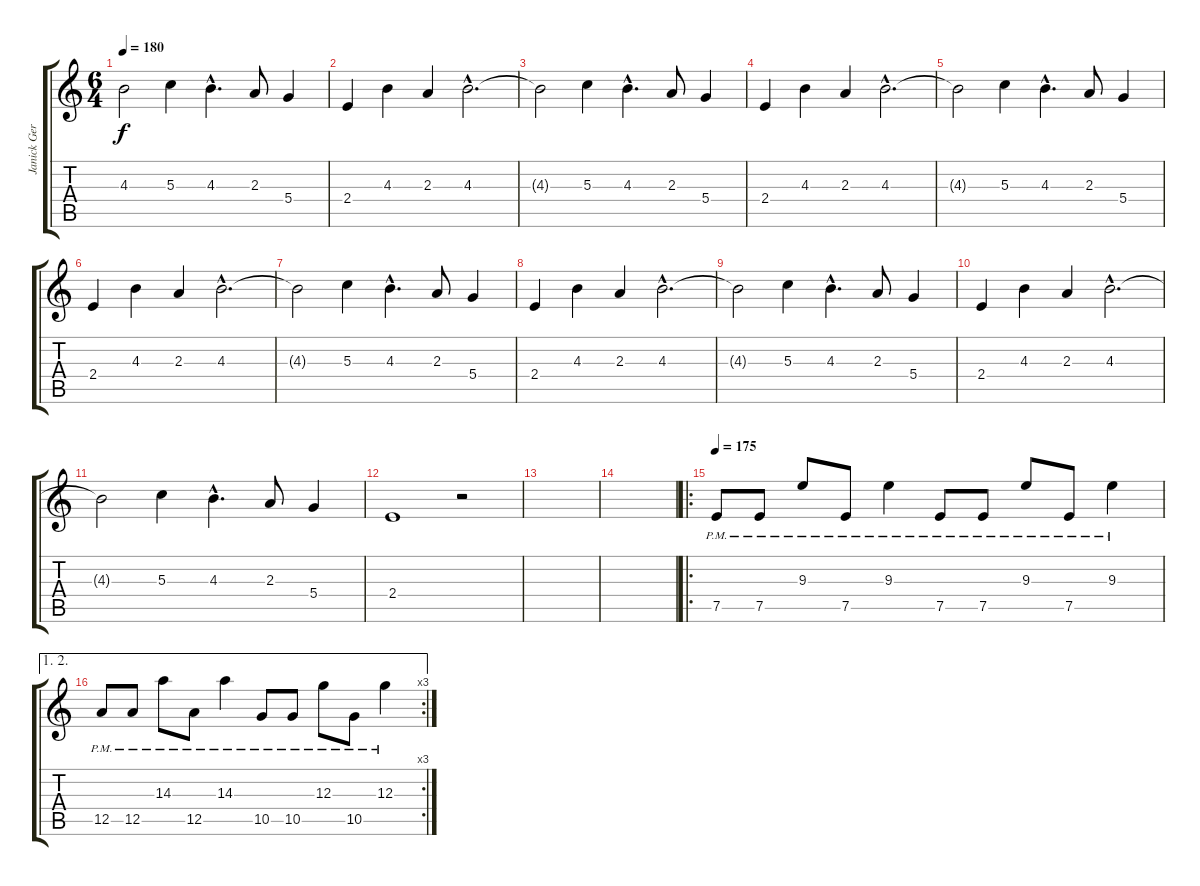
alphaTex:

\track ("Janick Gers" "Janick Ger") {instrument distortionguitar}
\staff {score tabs}
\tuning (E4 B3 G3 D3 A2 E2) {hide}
\ts (6 4)
\tempo 180
\clef g2
\ks c
4.3{t}.2{dy f} 5.3.4 4.3{hac}.4{d} 2.3.8 5.4.4 |
2.4.4 4.3.4 2.3.4 4.3{hac}.2{d} |
4.3{t}.2 5.3.4 4.3{hac}.4{d} 2.3.8 5.4.4 |
2.4.4 4.3.4 2.3.4 4.3{hac}.2{d} |
4.3{t}.2 5.3.4 4.3{hac}.4{d} 2.3.8 5.4.4 |
2.4.4 4.3.4 2.3.4 4.3{hac}.2{d} |
4.3{t}.2 5.3.4 4.3{hac}.4{d} 2.3.8 5.4.4 |
2.4.4 4.3.4 2.3.4 4.3{hac}.2{d} |
4.3{t}.2 5.3.4 4.3{hac}.4{d} 2.3.8 5.4.4 |
2.4.4 4.3.4 2.3.4 4.3{hac}.2{d} |
4.3{t}.2 5.3.4 4.3{hac}.4{d} 2.3.8 5.4.4 |
2.4.1 r.2 |
|
|
\ro
\tempo 175
7.5{pm}.8{volume 12} 7.5{pm}.8 9.3{pm}.8 7.5{pm}.8 9.3{pm}.4 7.5{pm}.8 7.5{pm}.8 9.3{pm}.8 7.5{pm}.8 9.3{pm}.4 |
\ae (1 2)
\rc 3
12.5{pm}.8 12.5{pm}.8 14.3{pm}.8 12.5{pm}.8 14.3{pm}.4 10.5{pm}.8 10.5{pm}.8 12.3{pm}.8 10.5{pm}.8 12.3{pm}.4
